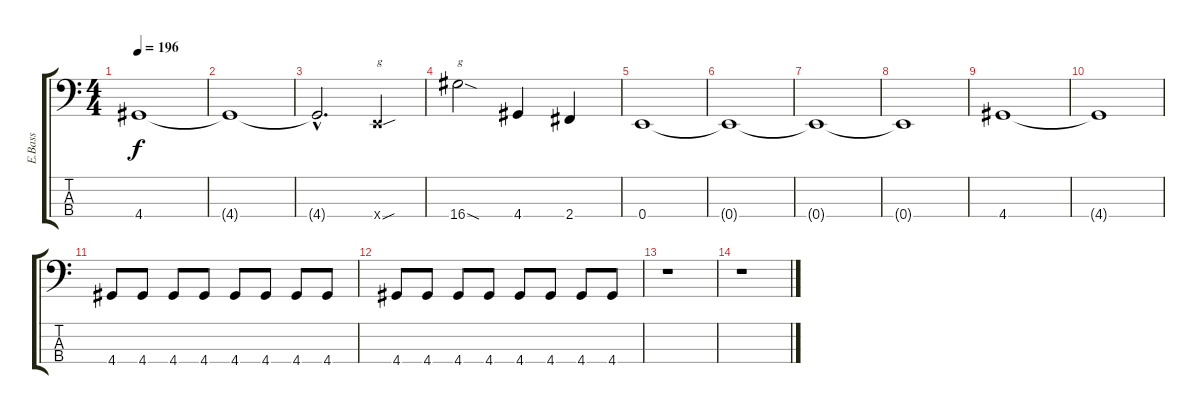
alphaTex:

\track ("E.Bass" "E.Bass") {instrument electricbassfinger}
\staff {score tabs}
\tuning (G2 D2 A1 E1) {hide}
\ts (4 4)
\tempo 196
\clef f4
\ks c
4.4.1{dy f} |
4.4{t}.1 |
4.4{hac t}.2{d} 0.4{sou x}.4{txt "g"} |
16.4{sod}.2{txt "g"} 4.4.4 2.4.4 |
0.4.1 |
0.4{t}.1 |
0.4{t}.1 |
0.4{t}.1 |
4.4.1 |
4.4{t}.1 |
4.4.8 4.4.8 4.4.8 4.4.8 4.4.8 4.4.8 4.4.8 4.4.8 |
4.4.8 4.4.8 4.4.8 4.4.8 4.4.8 4.4.8 4.4.8 4.4.8 |
r.1 |
r.1
